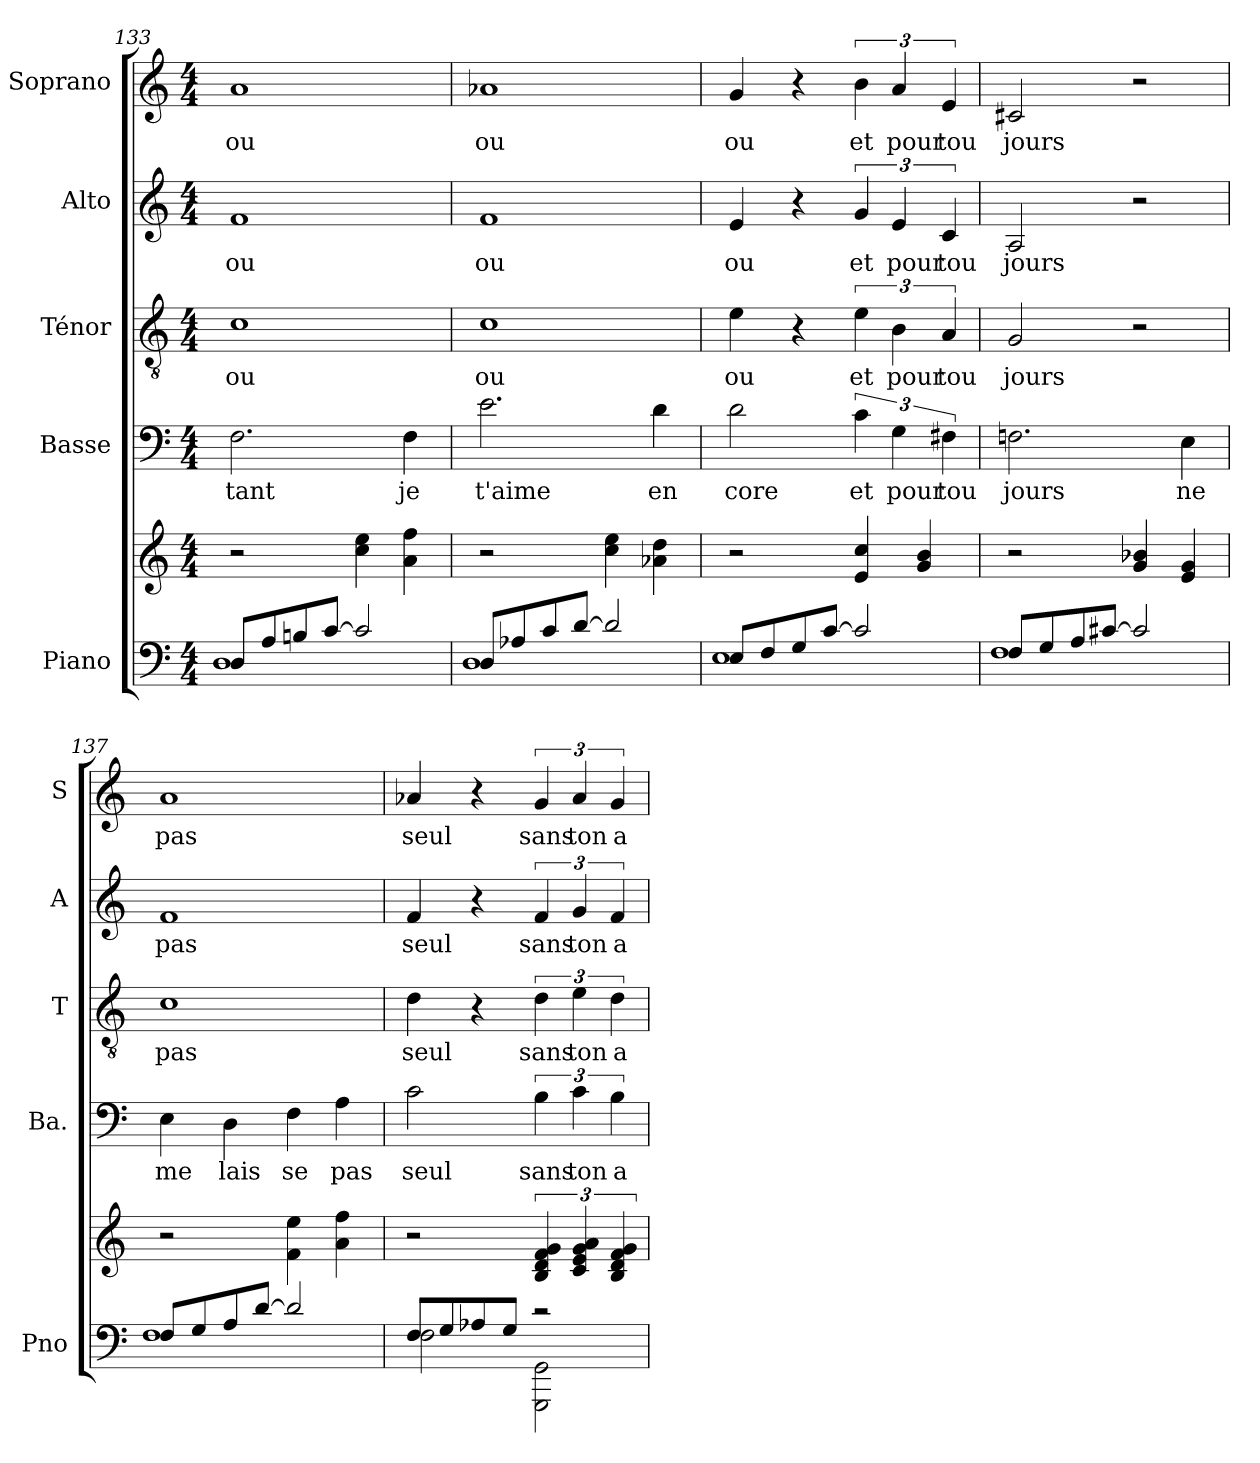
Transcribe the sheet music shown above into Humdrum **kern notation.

**kern	**kern	**kern	**text	**kern	**text	**kern	**text	**kern	**text
*part5	*part5	*part4	*part4	*part3	*part3	*part2	*part2	*part1	*part1
*staff6	*staff5	*staff4	*staff4	*staff3	*staff3	*staff2	*staff2	*staff1	*staff1
*I"Piano	*	*I"Basse	*	*I"Ténor	*	*I"Alto	*	*I"Soprano	*
*I'Pno	*	*I'Ba.	*	*I'T	*	*I'A	*	*I'S	*
!!LO:PB:g=z
*clefF4	*clefG2	*clefF4	*	*clefGv2	*	*clefG2	*	*clefG2	*
*k[]	*k[]	*k[]	*	*k[]	*	*k[]	*	*k[]	*
*C:	*C:	*C:	*	*C:	*	*C:	*	*C:	*
*M4/4	*M4/4	*M4/4	*	*M4/4	*	*M4/4	*	*M4/4	*
=133	=133	=133	=133	=133	=133	=133	=133	=133	=133
*^	*	*	*	*	*	*	*	*	*
!	!	!	!	!LO:LY:b	!	!	!	!	!	!
!	!	!	!	!	!	!LO:LY:b	!	!	!	!
!	!	!	!	!	!	!	!	!LO:LY:b	!	!
!	!	!	!	!	!	!	!	!	!	!LO:LY:b
8D/L	1D	2r	2.F\	tant	1c	ou	1f	ou	1a	ou
8A/	.	.	.	.	.	.	.	.	.	.
8Bn/	.	.	.	.	.	.	.	.	.	.
[>8c/J	.	.	.	.	.	.	.	.	.	.
2c/]	.	4cc\ 4ee\	.	.	.	.	.	.	.	.
!	!	!	!	!LO:LY:b	!	!	!	!	!	!
.	.	4a\ 4ff\	4F\	je	.	.	.	.	.	.
=134	=134	=134	=134	=134	=134	=134	=134	=134	=134	=134
!	!	!	!	!LO:LY:b	!	!	!	!	!	!
!	!	!	!	!	!	!LO:LY:b	!	!	!	!
!	!	!	!	!	!	!	!	!LO:LY:b	!	!
!	!	!	!	!	!	!	!	!	!	!LO:LY:b
8D/L	1D	2r	2.e\	t'aime	1c	ou	1f	ou	1a-X	ou
8A-X/	.	.	.	.	.	.	.	.	.	.
8c/	.	.	.	.	.	.	.	.	.	.
[>8d/J	.	.	.	.	.	.	.	.	.	.
2d/]	.	4cc\ 4ee\	.	.	.	.	.	.	.	.
!	!	!	!	!LO:LY:b	!	!	!	!	!	!
.	.	4a-X\ 4dd\	4d\	en	.	.	.	.	.	.
=135	=135	=135	=135	=135	=135	=135	=135	=135	=135	=135
!	!	!	!	!LO:LY:b	!	!	!	!	!	!
!	!	!	!	!	!	!LO:LY:b	!	!	!	!
!	!	!	!	!	!	!	!	!LO:LY:b	!	!
!	!	!	!	!	!	!	!	!	!	!LO:LY:b
8E/L	1E	2r	2d\	core	4e\	ou	4e/	ou	4g/	ou
8F/	.	.	.	.	.	.	.	.	.	.
8G/	.	.	.	.	4r	.	4r	.	4r	.
[>8c/J	.	.	.	.	.	.	.	.	.	.
!	!	!	!	!LO:LY:b	!	!	!	!	!	!
!	!	!	!	!	!	!LO:LY:b	!	!	!	!
!	!	!	!	!	!	!	!	!LO:LY:b	!	!
!	!	!	!	!	!	!	!	!	!	!LO:LY:b
2c/]	.	4e/ 4cc/	6c\	et	6e\	et	6g/	et	6b\	et
!	!	!	!	!LO:LY:b	!	!	!	!	!	!
!	!	!	!	!	!	!LO:LY:b	!	!	!	!
!	!	!	!	!	!	!	!	!LO:LY:b	!	!
!	!	!	!	!	!	!	!	!	!	!LO:LY:b
.	.	.	6G\	pour	6B\	pour	6e/	pour	6a/	pour
.	.	4g/ 4b/	.	.	.	.	.	.	.	.
!	!	!	!	!LO:LY:b	!	!	!	!	!	!
!	!	!	!	!	!	!LO:LY:b	!	!	!	!
!	!	!	!	!	!	!	!	!LO:LY:b	!	!
!	!	!	!	!	!	!	!	!	!	!LO:LY:b
.	.	.	6F#X\	tou	6A/	tou	6c/	tou	6e/	tou
=136	=136	=136	=136	=136	=136	=136	=136	=136	=136	=136
!	!	!	!	!LO:LY:b	!	!	!	!	!	!
!	!	!	!	!	!	!LO:LY:b	!	!	!	!
!	!	!	!	!	!	!	!	!LO:LY:b	!	!
!	!	!	!	!	!	!	!	!	!	!LO:LY:b
8F/L	1F	2r	2.Fn\	jours	2G/	jours	2A/	jours	2c#X/	jours
8G/	.	.	.	.	.	.	.	.	.	.
8A/	.	.	.	.	.	.	.	.	.	.
[>8c#X/J	.	.	.	.	.	.	.	.	.	.
2c#/]	.	4g/ 4b-X/	.	.	2r	.	2r	.	2r	.
!	!	!	!	!LO:LY:b	!	!	!	!	!	!
.	.	4e/ 4g/	4E\	ne	.	.	.	.	.	.
!!LO:LB:g=z
=137	=137	=137	=137	=137	=137	=137	=137	=137	=137	=137
!	!	!	!	!LO:LY:b	!	!	!	!	!	!
!	!	!	!	!	!	!LO:LY:b	!	!	!	!
!	!	!	!	!	!	!	!	!LO:LY:b	!	!
!	!	!	!	!	!	!	!	!	!	!LO:LY:b
8F/L	1F	2r	4E\	me	1c	pas	1f	pas	1a	pas
8G/	.	.	.	.	.	.	.	.	.	.
!	!	!	!	!LO:LY:b	!	!	!	!	!	!
8A/	.	.	4D\	lais	.	.	.	.	.	.
[>8d/J	.	.	.	.	.	.	.	.	.	.
!	!	!	!	!LO:LY:b	!	!	!	!	!	!
2d/]	.	4f\ 4ee\	4F\	se	.	.	.	.	.	.
!	!	!	!	!LO:LY:b	!	!	!	!	!	!
.	.	4a\ 4ff\	4A\	pas	.	.	.	.	.	.
=138	=138	=138	=138	=138	=138	=138	=138	=138	=138	=138
!	!	!	!	!LO:LY:b	!	!	!	!	!	!
!	!	!	!	!	!	!LO:LY:b	!	!	!	!
!	!	!	!	!	!	!	!	!LO:LY:b	!	!
!	!	!	!	!	!	!	!	!	!	!LO:LY:b
8F/L	2F\	2r	2c\	seul	4d\	seul	4f/	seul	4a-X/	seul
8G/	.	.	.	.	.	.	.	.	.	.
8A-X/	.	.	.	.	4r	.	4r	.	4r	.
8G/J	.	.	.	.	.	.	.	.	.	.
!	!	!	!	!LO:LY:b	!	!	!	!	!	!
!	!	!	!	!	!	!LO:LY:b	!	!	!	!
!	!	!	!	!	!	!	!	!LO:LY:b	!	!
!	!	!	!	!	!	!	!	!	!	!LO:LY:b
2rc	2GGG\ 2GG\	6B/ 6d/ 6f/ 6g/	6B\	sans	6d\	sans	6f/	sans	6g/	sans
!	!	!	!	!LO:LY:b	!	!	!	!	!	!
!	!	!	!	!	!	!LO:LY:b	!	!	!	!
!	!	!	!	!	!	!	!	!LO:LY:b	!	!
!	!	!	!	!	!	!	!	!	!	!LO:LY:b
.	.	6c/ 6e/ 6g/ 6a/	6c\	ton	6e\	ton	6g/	ton	6a-/	ton
!	!	!	!	!LO:LY:b	!	!	!	!	!	!
!	!	!	!	!	!	!LO:LY:b	!	!	!	!
!	!	!	!	!	!	!	!	!LO:LY:b	!	!
!	!	!	!	!	!	!	!	!	!	!LO:LY:b
.	.	6B/ 6d/ 6f/ 6g/	6B\	a	6d\	a	6f/	a	6g/	a
*v	*v	*	*	*	*	*	*	*	*	*
=	=	=	=	=	=	=	=	=	=
*-	*-	*-	*-	*-	*-	*-	*-	*-	*-
